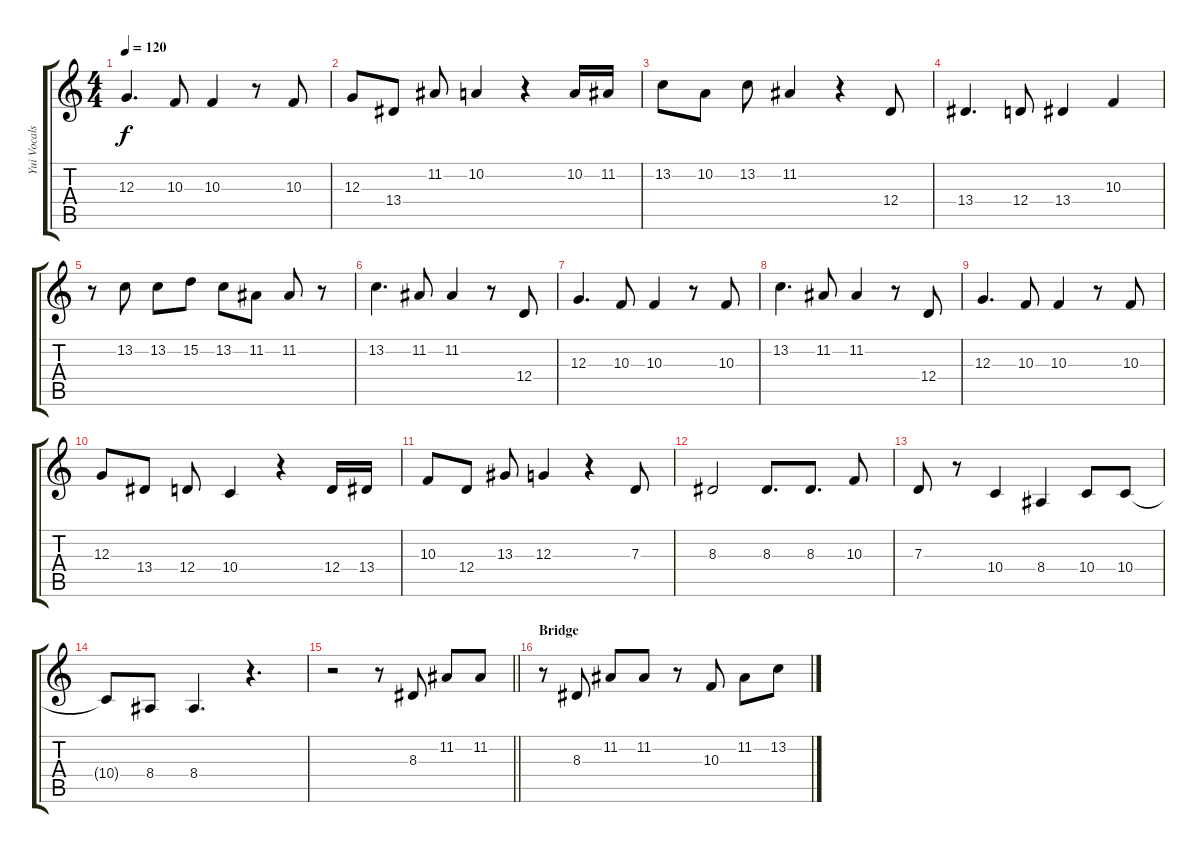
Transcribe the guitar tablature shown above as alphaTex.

\track ("Yui Vocals" "Yui Vocals") {instrument choiraahs}
\staff {score tabs}
\tuning (E4 B3 G3 D3 A2 E2) {hide}
\ts (4 4)
\tempo 120
\clef g2
\ks c
12.3.4{d dy f} 10.3.8 10.3.4 r.8 10.3.8 |
12.3.8 13.4.8 11.2.8 10.2.4 r.4 10.2.16 11.2.16 |
13.2.8 10.2.8 13.2.8 11.2.4 r.4 12.4.8 |
13.4.4{d} 12.4.8 13.4.4 10.3.4 |
r.8 13.2.8 13.2.8 15.2.8 13.2.8 11.2.8 11.2.8 r.8 |
13.2.4{d} 11.2.8 11.2.4 r.8 12.4.8 |
12.3.4{d} 10.3.8 10.3.4 r.8 10.3.8 |
13.2.4{d} 11.2.8 11.2.4 r.8 12.4.8 |
12.3.4{d} 10.3.8 10.3.4 r.8 10.3.8 |
12.3.8 13.4.8 12.4.8 10.4.4 r.4 12.4.16 13.4.16 |
10.3.8 12.4.8 13.3.8 12.3.4 r.4 7.3.8 |
8.3.2 8.3.8{d} 8.3.8{d} 10.3.8 |
7.3.8 r.8 10.4.4 8.4.4 10.4.8 10.4.8 |
10.4{t}.8 8.4.8 8.4.4{d} r.4{d} |
\barLineRight lightlight
r.2 r.8 8.3.8 11.2.8 11.2.8 |
\section ("" "Bridge")
r.8 8.3.8 11.2.8 11.2.8 r.8 10.3.8 11.2.8 13.2.8
